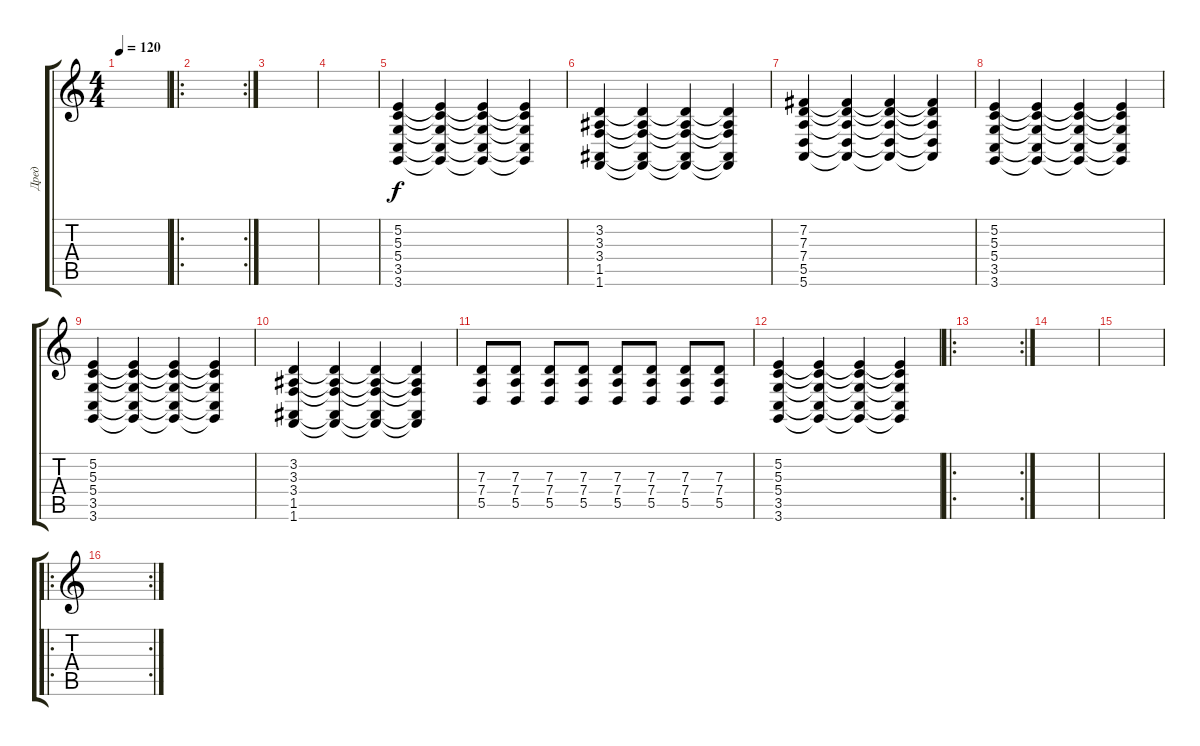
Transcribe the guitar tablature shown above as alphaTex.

\track ("Дред" "Дред") {instrument stringensemble1}
\staff {score tabs}
\tuning (E4 B3 G3 D3 A2 E2) {hide}
\ts (4 4)
\tempo 120
\clef g2
\ks c
|
\ro
\rc 2
|
|
|
(5.2 5.3 5.4 3.5 3.6).4 (5.2{t} 5.3{t} 5.4{t} 3.5{t} 3.6{t}).4 (5.2{t} 5.3{t} 5.4{t} 3.5{t} 3.6{t}).4 (5.2{t} 5.3{t} 5.4{t} 3.5{t} 3.6{t}).4 |
(3.2 3.3 3.4 1.5 1.6).4 (3.2{t} 3.3{t} 3.4{t} 1.5{t} 1.6{t}).4 (3.2{t} 3.3{t} 3.4{t} 1.5{t} 1.6{t}).4 (3.2{t} 3.3{t} 3.4{t} 1.5{t} 1.6{t}).4 |
(7.2 7.3 7.4 5.5 5.6).4 (7.2{t} 7.3{t} 7.4{t} 5.5{t} 5.6{t}).4 (7.2{t} 7.3{t} 7.4{t} 5.5{t} 5.6{t}).4 (7.2{t} 7.3{t} 7.4{t} 5.5{t} 5.6{t}).4 |
(5.2 5.3 5.4 3.5 3.6).4 (5.2{t} 5.3{t} 5.4{t} 3.5{t} 3.6{t}).4 (5.2{t} 5.3{t} 5.4{t} 3.5{t} 3.6{t}).4 (5.2{t} 5.3{t} 5.4{t} 3.5{t} 3.6{t}).4 |
(5.2 5.3 5.4 3.5 3.6).4 (5.2{t} 5.3{t} 5.4{t} 3.5{t} 3.6{t}).4 (5.2{t} 5.3{t} 5.4{t} 3.5{t} 3.6{t}).4 (5.2{t} 5.3{t} 5.4{t} 3.5{t} 3.6{t}).4 |
(3.2 3.3 3.4 1.5 1.6).4 (3.2{t} 3.3{t} 3.4{t} 1.5{t} 1.6{t}).4 (3.2{t} 3.3{t} 3.4{t} 1.5{t} 1.6{t}).4 (3.2{t} 3.3{t} 3.4{t} 1.5{t} 1.6{t}).4 |
(7.3 7.4 5.5).8 (7.3 7.4 5.5).8 (7.3 7.4 5.5).8 (7.3 7.4 5.5).8 (7.3 7.4 5.5).8 (7.3 7.4 5.5).8 (7.3 7.4 5.5).8 (7.3 7.4 5.5).8 |
(5.2 5.3 5.4 3.5 3.6).4 (5.2{t} 5.3{t} 5.4{t} 3.5{t} 3.6{t}).4 (5.2{t} 5.3{t} 5.4{t} 3.5{t} 3.6{t}).4 (5.2{t} 5.3{t} 5.4{t} 3.5{t} 3.6{t}).4 |
\ro
\rc 2
|
|
|
\ro
\rc 2
